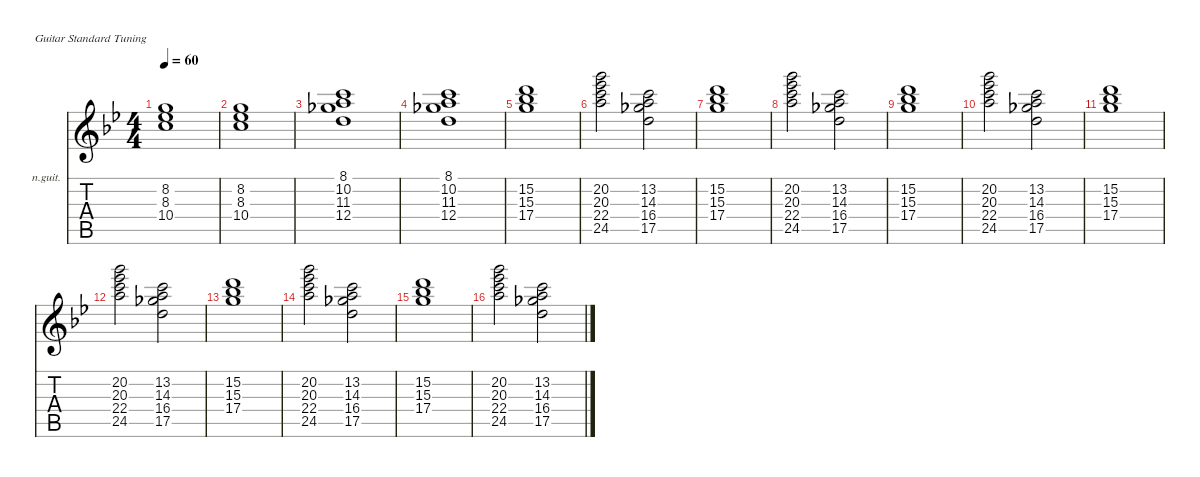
\hideDynamics
\bracketExtendMode nobrackets
\firstSystemTrackNameOrientation horizontal
\otherSystemsTrackNameOrientation horizontal
\track ("Nylon Guitar" "n.guit.") {instrument acousticguitarnylon}
\staff {score tabs}
\tuning (E4 B3 G3 D3 A2 E2)
\ts (4 4)
\tempo 60
\clef g2
\ks bb
(10.4{acc forcenatural} 8.3{acc b} 8.2{acc forcenatural}).1{dy mf beam Down} |
(10.4{acc forcenatural} 8.3{acc b} 8.2{acc forcenatural}).1{beam Down} |
(12.4{acc forcenatural} 10.2{acc forcenatural} 11.3{acc b} 8.1{acc forcenatural}).1{beam Down} |
(11.3{acc b} 10.2{acc forcenatural} 12.4{acc forcenatural} 8.1{acc forcenatural}).1{beam Down} |
(17.4{acc forcenatural} 15.3{acc b} 15.2{acc forcenatural}).1{beam Down} |
(22.4{acc forcenatural} 20.3{acc b} 24.5{acc forcenatural} 20.2{acc forcenatural}).2{beam Down} (17.5{acc forcenatural} 16.4{acc b} 14.3{acc forcenatural} 13.2{acc forcenatural}).2{beam Down} |
(17.4{acc forcenatural} 15.3{acc b} 15.2{acc forcenatural}).1{beam Down} |
(24.5{acc forcenatural} 22.4{acc forcenatural} 20.3{acc b} 20.2{acc forcenatural}).2{beam Down} (17.5{acc forcenatural} 16.4{acc b} 14.3{acc forcenatural} 13.2{acc forcenatural}).2{beam Down} |
(17.4{acc forcenatural} 15.3{acc b} 15.2{acc forcenatural}).1{beam Down} |
(22.4{acc forcenatural} 20.3{acc b} 24.5{acc forcenatural} 20.2{acc forcenatural}).2{beam Down} (17.5{acc forcenatural} 14.3{acc forcenatural} 16.4{acc b} 13.2{acc forcenatural}).2{beam Down} |
(17.4{acc forcenatural} 15.3{acc b} 15.2{acc forcenatural}).1{beam Down} |
(22.4{acc forcenatural} 20.3{acc b} 24.5{acc forcenatural} 20.2{acc forcenatural}).2{beam Down} (17.5{acc forcenatural} 16.4{acc b} 14.3{acc forcenatural} 13.2{acc forcenatural}).2{beam Down} |
(17.4{acc forcenatural} 15.3{acc b} 15.2{acc forcenatural}).1{beam Down} |
(24.5{acc forcenatural} 22.4{acc forcenatural} 20.3{acc b} 20.2{acc forcenatural}).2{beam Down} (17.5{acc forcenatural} 16.4{acc b} 14.3{acc forcenatural} 13.2{acc forcenatural}).2{beam Down} |
(17.4{acc forcenatural} 15.3{acc b} 15.2{acc forcenatural}).1{beam Down} |
(22.4{acc forcenatural} 20.3{acc b} 24.5{acc forcenatural} 20.2{acc forcenatural}).2{beam Down} (17.5{acc forcenatural} 14.3{acc forcenatural} 16.4{acc b} 13.2{acc forcenatural}).2{beam Down}
